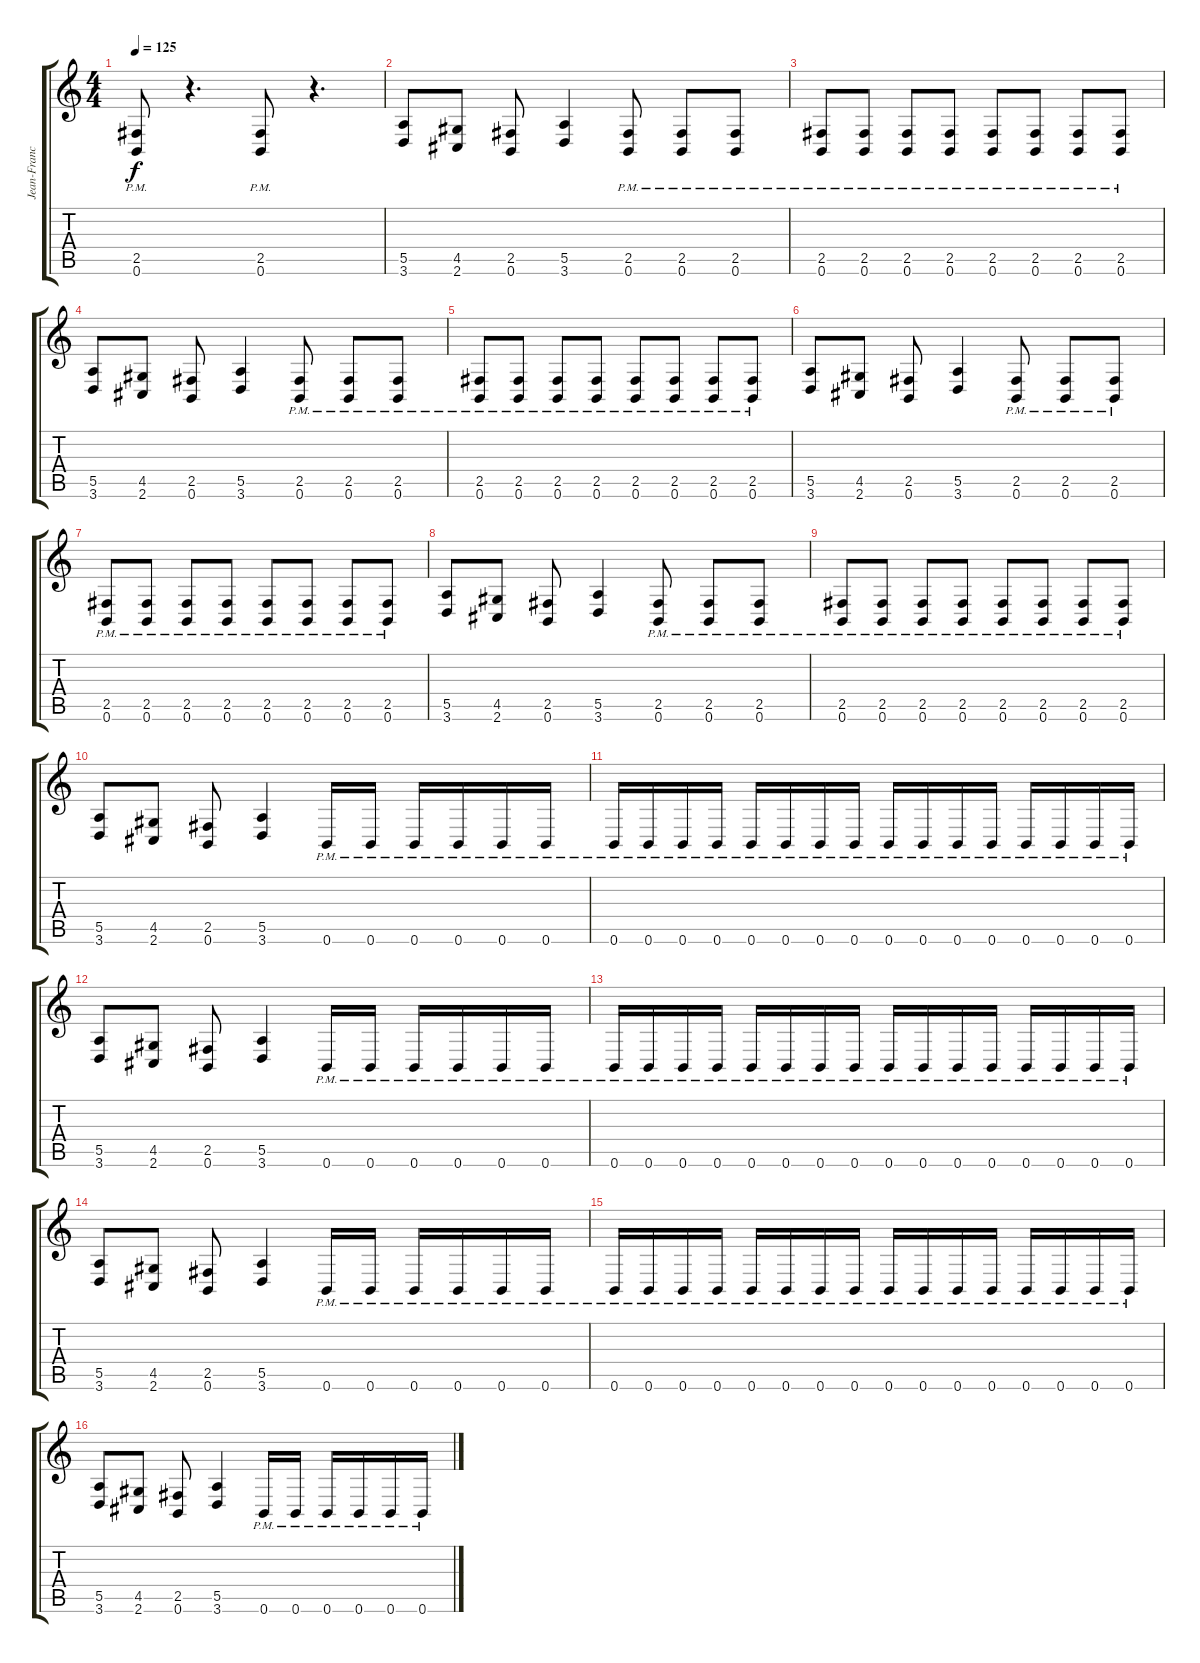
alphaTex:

\track ("Jean-Francois Dagenais (Rhythm)" "Jean-Franc") {instrument distortionguitar}
\staff {score tabs}
\tuning (B3 Gb3 D3 A2 E2 B1) {hide}
\ts (4 4)
\tempo 125
\clef g2
\ks c
(2.5{pm} 0.6{pm}).8{dy f} r.4{d} (2.5{pm} 0.6{pm}).8 r.4{d} |
(5.5 3.6).8 (4.5 2.6).8 (2.5 0.6).8 (5.5 3.6).4 (2.5{pm} 0.6{pm}).8 (2.5{pm} 0.6{pm}).8 (2.5{pm} 0.6{pm}).8 |
(2.5{pm} 0.6{pm}).8 (2.5{pm} 0.6{pm}).8 (2.5{pm} 0.6{pm}).8 (2.5{pm} 0.6{pm}).8 (2.5{pm} 0.6{pm}).8 (2.5{pm} 0.6{pm}).8 (2.5{pm} 0.6{pm}).8 (2.5{pm} 0.6{pm}).8 |
(5.5 3.6).8 (4.5 2.6).8 (2.5 0.6).8 (5.5 3.6).4 (2.5{pm} 0.6{pm}).8 (2.5{pm} 0.6{pm}).8 (2.5{pm} 0.6{pm}).8 |
(2.5{pm} 0.6{pm}).8 (2.5{pm} 0.6{pm}).8 (2.5{pm} 0.6{pm}).8 (2.5{pm} 0.6{pm}).8 (2.5{pm} 0.6{pm}).8 (2.5{pm} 0.6{pm}).8 (2.5{pm} 0.6{pm}).8 (2.5{pm} 0.6{pm}).8 |
(5.5 3.6).8 (4.5 2.6).8 (2.5 0.6).8 (5.5 3.6).4 (2.5{pm} 0.6{pm}).8 (2.5{pm} 0.6{pm}).8 (2.5{pm} 0.6{pm}).8 |
(2.5{pm} 0.6{pm}).8 (2.5{pm} 0.6{pm}).8 (2.5{pm} 0.6{pm}).8 (2.5{pm} 0.6{pm}).8 (2.5{pm} 0.6{pm}).8 (2.5{pm} 0.6{pm}).8 (2.5{pm} 0.6{pm}).8 (2.5{pm} 0.6{pm}).8 |
(5.5 3.6).8 (4.5 2.6).8 (2.5 0.6).8 (5.5 3.6).4 (2.5{pm} 0.6{pm}).8 (2.5{pm} 0.6{pm}).8 (2.5{pm} 0.6{pm}).8 |
(2.5{pm} 0.6{pm}).8 (2.5{pm} 0.6{pm}).8 (2.5{pm} 0.6{pm}).8 (2.5{pm} 0.6{pm}).8 (2.5{pm} 0.6{pm}).8 (2.5{pm} 0.6{pm}).8 (2.5{pm} 0.6{pm}).8 (2.5{pm} 0.6{pm}).8 |
(5.5 3.6).8 (4.5 2.6).8 (2.5 0.6).8 (5.5 3.6).4 0.6{pm}.16 0.6{pm}.16 0.6{pm}.16 0.6{pm}.16 0.6{pm}.16 0.6{pm}.16 |
0.6{pm}.16 0.6{pm}.16 0.6{pm}.16 0.6{pm}.16 0.6{pm}.16 0.6{pm}.16 0.6{pm}.16 0.6{pm}.16 0.6{pm}.16 0.6{pm}.16 0.6{pm}.16 0.6{pm}.16 0.6{pm}.16 0.6{pm}.16 0.6{pm}.16 0.6{pm}.16 |
(5.5 3.6).8 (4.5 2.6).8 (2.5 0.6).8 (5.5 3.6).4 0.6{pm}.16 0.6{pm}.16 0.6{pm}.16 0.6{pm}.16 0.6{pm}.16 0.6{pm}.16 |
0.6{pm}.16 0.6{pm}.16 0.6{pm}.16 0.6{pm}.16 0.6{pm}.16 0.6{pm}.16 0.6{pm}.16 0.6{pm}.16 0.6{pm}.16 0.6{pm}.16 0.6{pm}.16 0.6{pm}.16 0.6{pm}.16 0.6{pm}.16 0.6{pm}.16 0.6{pm}.16 |
(5.5 3.6).8 (4.5 2.6).8 (2.5 0.6).8 (5.5 3.6).4 0.6{pm}.16 0.6{pm}.16 0.6{pm}.16 0.6{pm}.16 0.6{pm}.16 0.6{pm}.16 |
0.6{pm}.16 0.6{pm}.16 0.6{pm}.16 0.6{pm}.16 0.6{pm}.16 0.6{pm}.16 0.6{pm}.16 0.6{pm}.16 0.6{pm}.16 0.6{pm}.16 0.6{pm}.16 0.6{pm}.16 0.6{pm}.16 0.6{pm}.16 0.6{pm}.16 0.6{pm}.16 |
(5.5 3.6).8 (4.5 2.6).8 (2.5 0.6).8 (5.5 3.6).4 0.6{pm}.16 0.6{pm}.16 0.6{pm}.16 0.6{pm}.16 0.6{pm}.16 0.6{pm}.16
